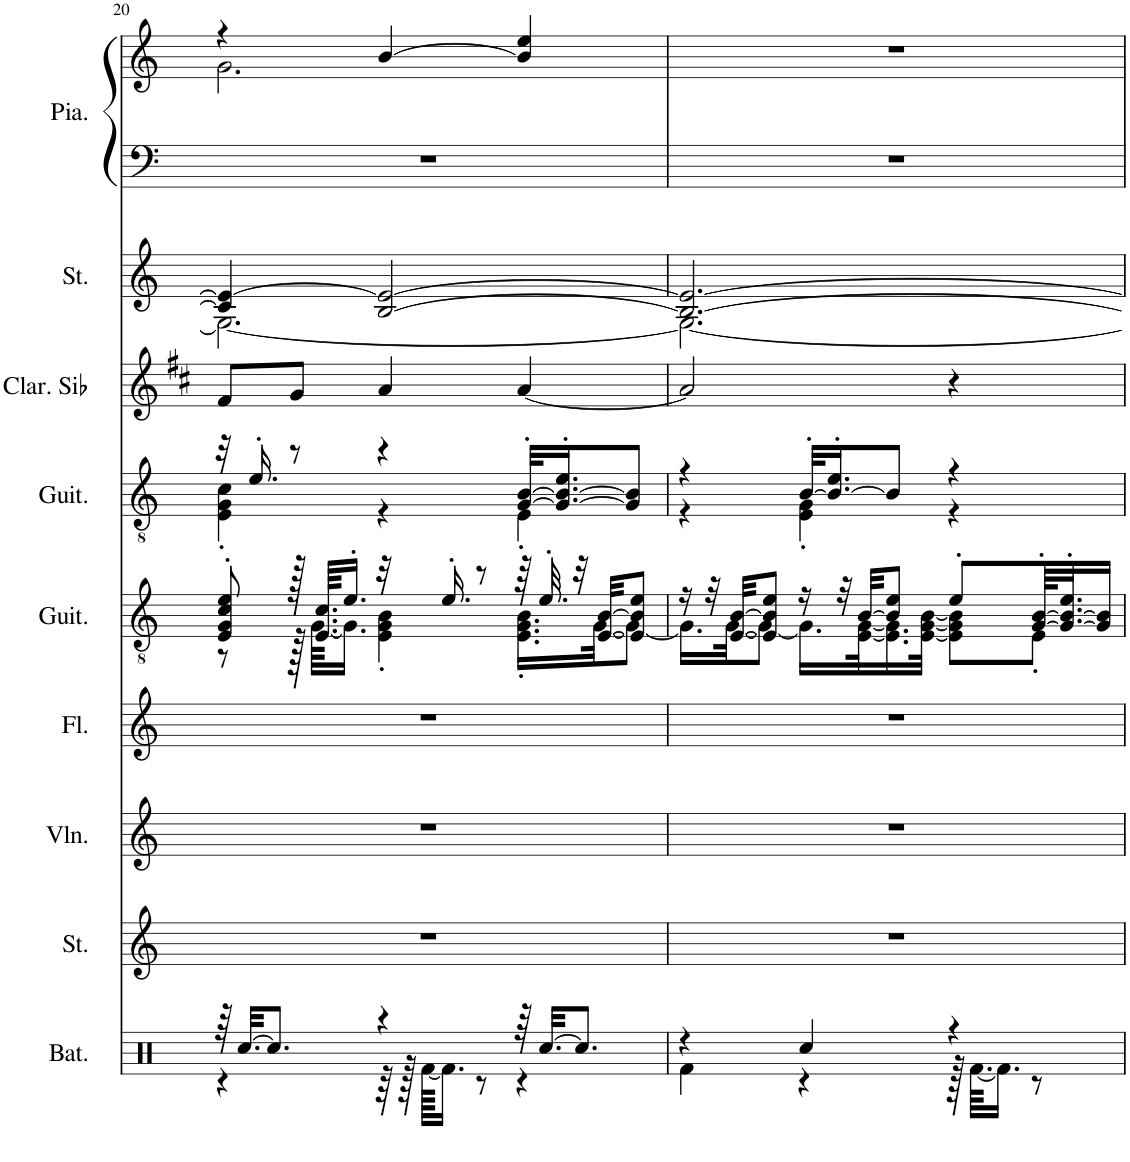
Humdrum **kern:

**kern	**kern	**kern	**kern	**kern	**kern	**kern	**kern	**kern	**kern
*part9	*part8	*part7	*part6	*part5	*part4	*part3	*part2	*part1	*part1
*staff10	*staff9	*staff8	*staff7	*staff6	*staff5	*staff4	*staff3	*staff2	*staff1
*I"Batterie	*I"Cordes	*I"Violon	*I"Flûte	*I"Guitare acoustique	*I"Guitare acoustique	*I"Clarinette en Sib	*I"Cordes	*I"Piano, It's a Heartack	*
*I'Bat.	*	*I'Vln.	*I'Fl.	*I'Guit.	*I'Guit.	*I'Clar. Sib	*	*I'Pia.	*
!!LO:PB:g=z
*clefX	*clefG2	*clefG2	*clefG2	*clefGv2	*clefGv2	*clefG2	*clefG2	*clefF4	*clefG2
*	*	*	*	*	*	*Trd1c2	*	*	*
*k[]	*k[]	*k[]	*k[]	*k[]	*k[]	*k[f#c#]	*k[]	*k[]	*k[]
*M3/4	*M3/4	*M3/4	*M3/4	*M3/4	*M3/4	*M3/4	*M3/4	*M3/4	*M3/4
=20	=20	=20	=20	=20	=20	=20	=20	=20	=20
*^	*	*	*	*^	*^	*	*^	*	*^
64r	4r	2.r	2.r	2.r	8E/' 8G/' 8c/' 8e/'	8r	32r	4E\' 4G\' 4c\'	8f#/L	4c/] 4e/_	2.G\_	2.r	4r	2.g\
[32.Rcc/KKL	.	.	.	.	.	.	.	.	.	.	.	.	.	.
.	.	.	.	.	.	.	16.e'/	.	.	.	.	.	.	.
8.Rcc/J]	.	.	.	.	.	.	.	.	.	.	.	.	.	.
.	.	.	.	.	128r	128r	8r	.	8g/J	.	.	.	.	.
.	.	.	.	.	64.E/ 64.c/KKLL	[64.G\KKLL	.	.	.	.	.	.	.	.
.	.	.	.	.	16.e'/JJ	16.G\JJ]	.	.	.	.	.	.	.	.
4r	64r	.	.	.	32r	4E\' 4G\' 4B\'	4r	4r	4a/	[2B/ 2e/_	.	.	[4b/	.
.	128r	.	.	.	.	.	.	.	.	.	.	.	.	.
.	[128Rf\KKKLL	.	.	.	.	.	.	.	.	.	.	.	.	.
.	16.Rf\JJ]	.	.	.	16.e'/	.	.	.	.	.	.	.	.	.
.	8r	.	.	.	8r	.	.	.	.	.	.	.	.	.
64r	4r	.	.	.	64r	16.E\' 16.G\' 16.B\'LL	[32G/' [32B/'KLL	4E'\	[4a/	.	.	.	4b/] 4ee/	.
[32.Rcc/KKL	.	.	.	.	32.e'/	.	.	.	.	.	.	.	.	.
.	.	.	.	.	.	.	16.G/_' 16.B/_' 16.e/'J	.	.	.	.	.	.	.
8.Rcc/J]	.	.	.	.	32r	.	.	.	.	.	.	.	.	.
.	.	.	.	.	[32E/ [32B/KKL	[32G\JK	.	.	.	.	.	.	.	.
.	.	.	.	.	8E/] 8B/] 8e/J	8G\J_	8G/] 8B/]J	.	.	.	.	.	.	.
*	*	*	*	*	*	*	*	*	*	*	*	*	*v	*v
=21	=21	=21	=21	=21	=21	=21	=21	=21	=21	=21	=21	=21	=21
4r	4Rf\	2.r	2.r	2.r	16r	16.G\LL]	4r	4r	2a/]	2.B/_ 2.e/_	2.G\_	2.r	2.r
.	.	.	.	.	32r	.	.	.	.	.	.	.	.
.	.	.	.	.	[32E/ [32B/KKL	[32G\JK	.	.	.	.	.	.	.
.	.	.	.	.	8E/] 8B/] 8e/J	8G\J_	.	.	.	.	.	.	.
4Rcc/	4r	.	.	.	16r	16.G\LL]	[32B'/KLL	4E\' 4G\'	.	.	.	.	.
.	.	.	.	.	.	.	16.B/_' 16.e/'J	.	.	.	.	.	.
.	.	.	.	.	32r	.	.	.	.	.	.	.	.
.	.	.	.	.	[32B/KKL	[32E\ [32G\K	.	.	.	.	.	.	.
.	.	.	.	.	8B/] 8e/J	16.E\] 16.G\]	8B/J]	.	.	.	.	.	.
.	.	.	.	.	.	[32E\ [32G\ [32B\JJk	.	.	.	.	.	.	.
4r	128r	.	.	.	8e'/L	8E\] 8G\] 8B\]L	4r	4r	4r	.	.	.	.
.	[64.Rf\KKLL	.	.	.	.	.	.	.	.	.	.	.	.
.	16.Rf\JJ]	.	.	.	.	.	.	.	.	.	.	.	.
.	8r	.	.	.	[64G/' [64B/'KLL	8E'\J	.	.	.	.	.	.	.
.	.	.	.	.	32.G/_' 32.B/_' 32.e/'J	.	.	.	.	.	.	.	.
.	.	.	.	.	16G/] 16B/]JJ	.	.	.	.	.	.	.	.
*	*	*	*	*	*v	*v	*	*	*	*v	*v	*	*
*v	*v	*	*	*	*	*v	*v	*	*	*	*
=	=	=	=	=	=	=	=	=	=
*-	*-	*-	*-	*-	*-	*-	*-	*-	*-
